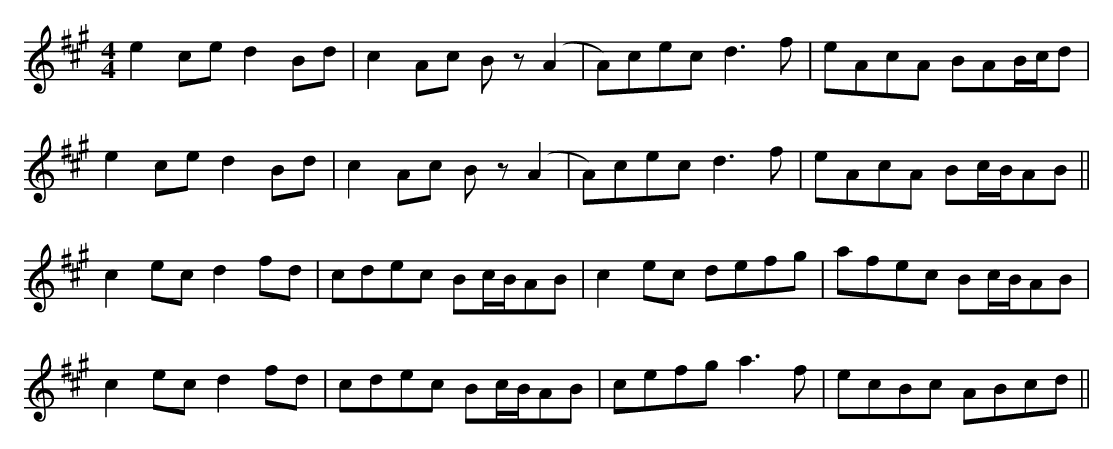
X:1
M:4/4
K:A
e2ce d2Bd|c2Ac Bz (A2|A)cec d3f|eAcA BAB/c/d|
e2ce d2Bd|c2Ac Bz (A2|A)cec d3f|eAcA Bc/B/AB||
c2ec d2fd|cdec Bc/B/AB|c2ec defg|afec Bc/B/AB|
c2ec d2fd|cdec Bc/B/AB|cefg a3f|ecBc ABcd||
